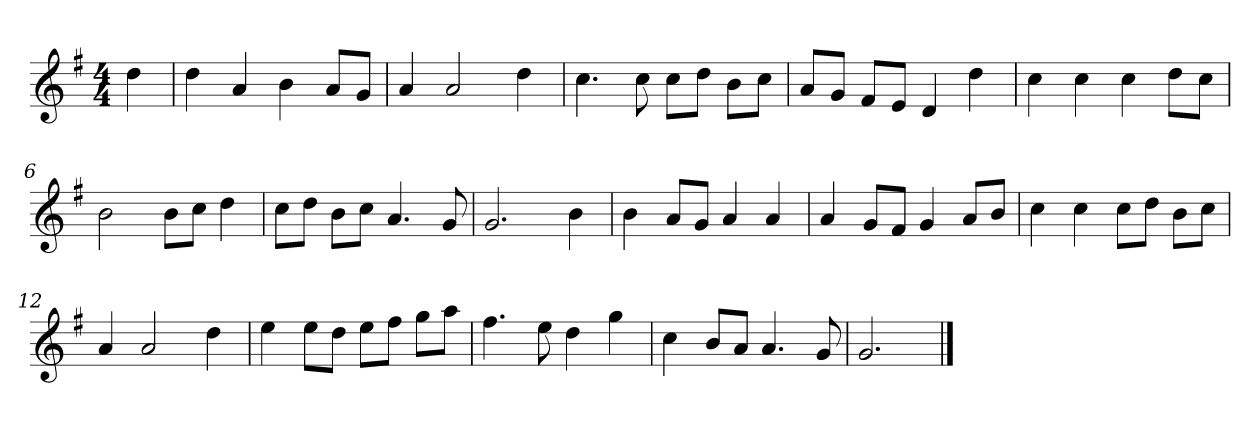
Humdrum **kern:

**kern
*part1
*staff1
*k[f#]
*M4/4
*MM120
=
4dd
=1
4dd
4a
4b
8aL
8gJ
=2
4a
2a
4dd
=3
4.cc
8cc
8ccL
8ddJ
8bL
8ccJ
=4
8aL
8gJ
8f#L
8eJ
4d
4dd
=5
4cc
4cc
4cc
8ddL
8ccJ
=6
2b
8bL
8ccJ
4dd
=7
8ccL
8ddJ
8bL
8ccJ
4.a
8g
=8
2.g
4b
=9
4b
8aL
8gJ
4a
4a
=10
4a
8gL
8f#J
4g
8aL
8bJ
=11
4cc
4cc
8ccL
8ddJ
8bL
8ccJ
=12
4a
2a
4dd
=13
4ee
8eeL
8ddJ
8eeL
8ff#J
8ggL
8aaJ
=14
4.ff#
8ee
4dd
4gg
=15
4cc
8bL
8aJ
4.a
8g
=16
2.g
==
*-
